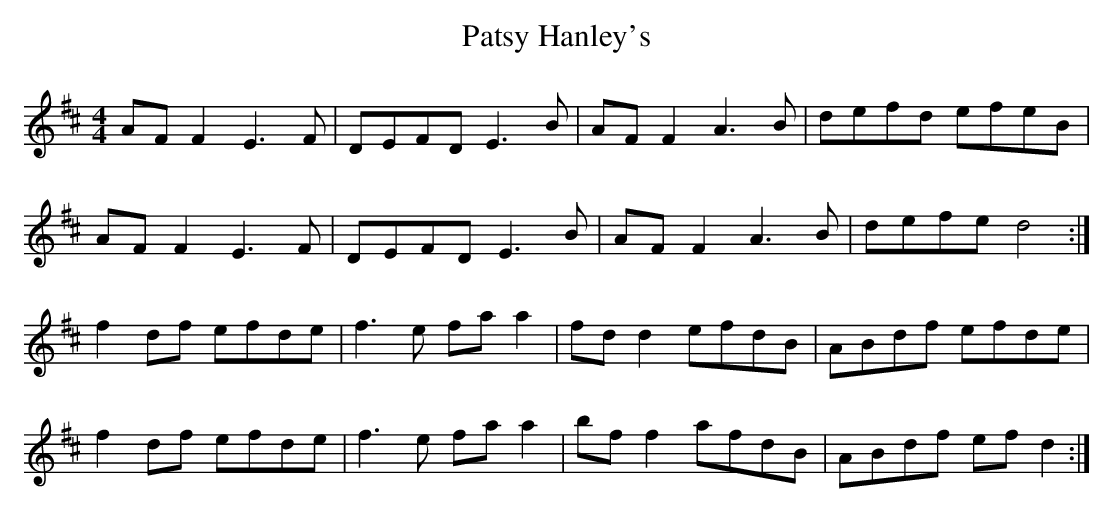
X:1
T: Patsy Hanley's
M: 4/4
L: 1/8
K: D
AF F2 E3 F | DEFD E3 B | AF F2 A3 B | defd efeB |
AF F2 E3 F | DEFD E3 B | AF F2 A3 B | defe d4 :|
f2 df efde | f3 e fa a2 | fd d2 efdB | ABdf efde |
f2 df efde | f3 e fa a2 | bf f2 afdB | ABdf ef d2 :|
